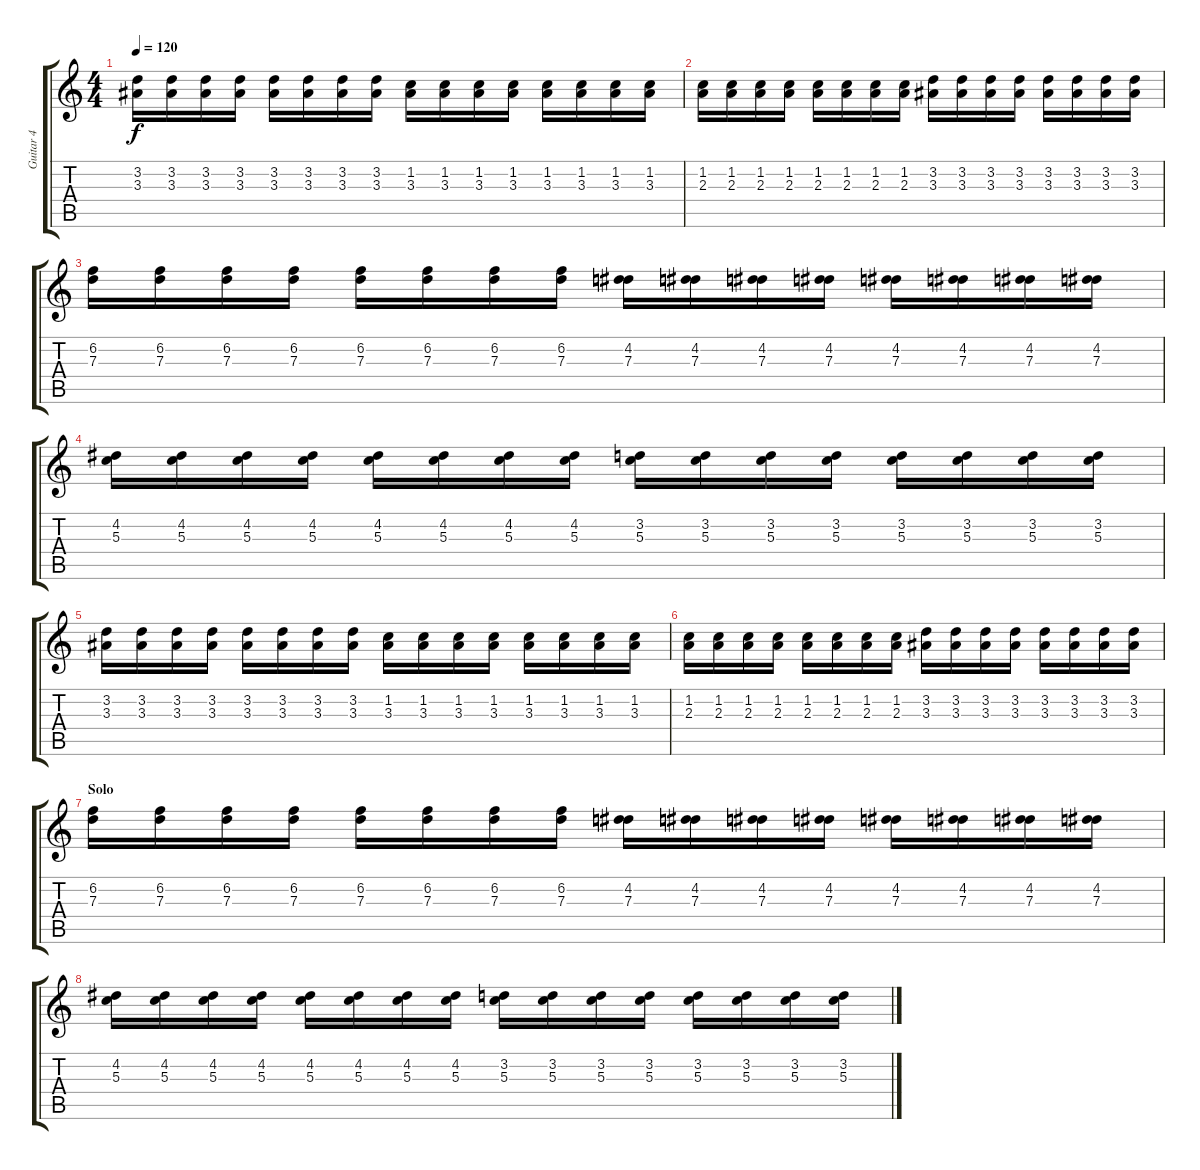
\track ("Guitar 4" "Guitar 4") {instrument acousticguitarsteel}
\staff {score tabs}
\tuning (E4 B3 G3 D3 A2 E2) {hide}
\ts (4 4)
\tempo 120
\clef g2
\ks c
(3.2 3.3).16{dy f} (3.2 3.3).16 (3.2 3.3).16 (3.2 3.3).16 (3.2 3.3).16 (3.2 3.3).16 (3.2 3.3).16 (3.2 3.3).16 (1.2 3.3).16 (1.2 3.3).16 (1.2 3.3).16 (1.2 3.3).16 (1.2 3.3).16 (1.2 3.3).16 (1.2 3.3).16 (1.2 3.3).16 |
(1.2 2.3).16 (1.2 2.3).16 (1.2 2.3).16 (1.2 2.3).16 (1.2 2.3).16 (1.2 2.3).16 (1.2 2.3).16 (1.2 2.3).16 (3.2 3.3).16 (3.2 3.3).16 (3.2 3.3).16 (3.2 3.3).16 (3.2 3.3).16 (3.2 3.3).16 (3.2 3.3).16 (3.2 3.3).16 |
(6.2 7.3).16 (6.2 7.3).16 (6.2 7.3).16 (6.2 7.3).16 (6.2 7.3).16 (6.2 7.3).16 (6.2 7.3).16 (6.2 7.3).16 (4.2 7.3).16 (4.2 7.3).16 (4.2 7.3).16 (4.2 7.3).16 (4.2 7.3).16 (4.2 7.3).16 (4.2 7.3).16 (4.2 7.3).16 |
(4.2 5.3).16 (4.2 5.3).16 (4.2 5.3).16 (4.2 5.3).16 (4.2 5.3).16 (4.2 5.3).16 (4.2 5.3).16 (4.2 5.3).16 (3.2 5.3).16 (3.2 5.3).16 (3.2 5.3).16 (3.2 5.3).16 (3.2 5.3).16 (3.2 5.3).16 (3.2 5.3).16 (3.2 5.3).16 |
(3.2 3.3).16 (3.2 3.3).16 (3.2 3.3).16 (3.2 3.3).16 (3.2 3.3).16 (3.2 3.3).16 (3.2 3.3).16 (3.2 3.3).16 (1.2 3.3).16 (1.2 3.3).16 (1.2 3.3).16 (1.2 3.3).16 (1.2 3.3).16 (1.2 3.3).16 (1.2 3.3).16 (1.2 3.3).16 |
(1.2 2.3).16 (1.2 2.3).16 (1.2 2.3).16 (1.2 2.3).16 (1.2 2.3).16 (1.2 2.3).16 (1.2 2.3).16 (1.2 2.3).16 (3.2 3.3).16 (3.2 3.3).16 (3.2 3.3).16 (3.2 3.3).16 (3.2 3.3).16 (3.2 3.3).16 (3.2 3.3).16 (3.2 3.3).16 |
\section ("" "Solo")
(6.2 7.3).16 (6.2 7.3).16 (6.2 7.3).16 (6.2 7.3).16 (6.2 7.3).16 (6.2 7.3).16 (6.2 7.3).16 (6.2 7.3).16 (4.2 7.3).16 (4.2 7.3).16 (4.2 7.3).16 (4.2 7.3).16 (4.2 7.3).16 (4.2 7.3).16 (4.2 7.3).16 (4.2 7.3).16 |
(4.2 5.3).16 (4.2 5.3).16 (4.2 5.3).16 (4.2 5.3).16 (4.2 5.3).16 (4.2 5.3).16 (4.2 5.3).16 (4.2 5.3).16 (3.2 5.3).16 (3.2 5.3).16 (3.2 5.3).16 (3.2 5.3).16 (3.2 5.3).16 (3.2 5.3).16 (3.2 5.3).16 (3.2 5.3).16
